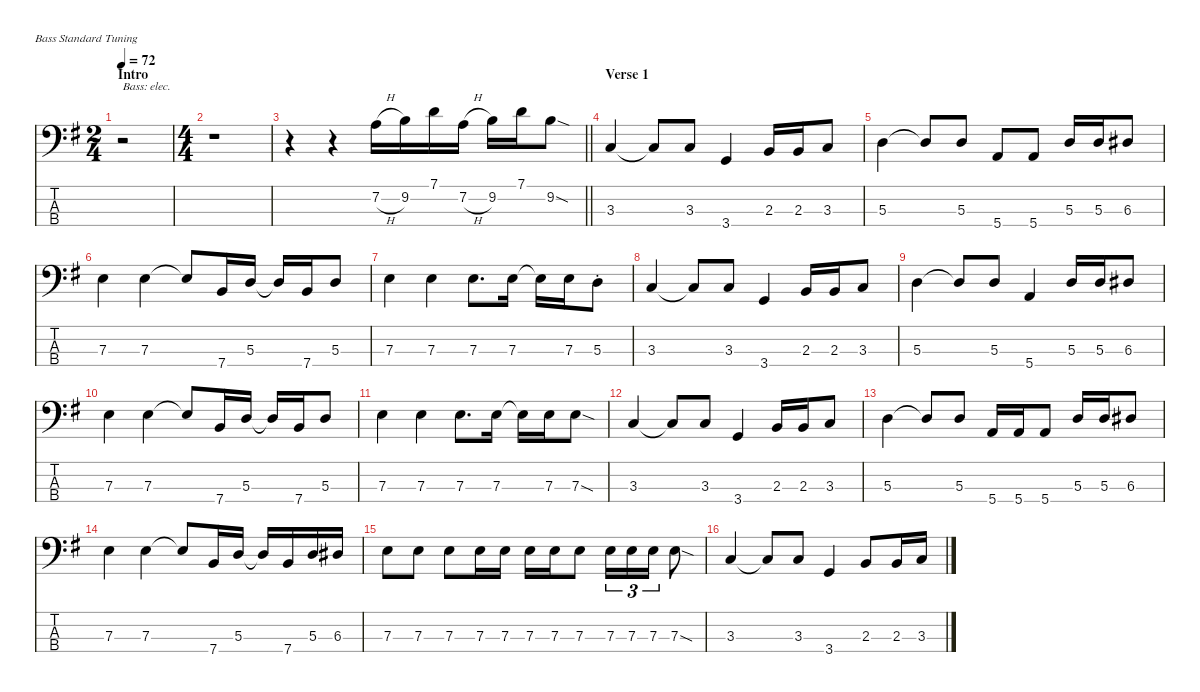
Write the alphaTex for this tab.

\defaultSystemsLayout 4
\hideDynamics
\bracketExtendMode nobrackets
\singleTrackTrackNamePolicy hidden
\multiTrackTrackNamePolicy hidden
\otherSystemsTrackNameOrientation horizontal
\track ("Bass" "el.bs.") {instrument electricbassfinger}
\staff {score tabs}
\tuning (G2 D2 A1 E1)
\ts (2 4)
\beaming (8 2 2)
\section ("" "Intro")
\tempo 72
\clef f4
\ks g
r.2{txt "Bass: elec." dy f instrument electricbassfinger beam Down} |
\ts (4 4)
\beaming (8 2 2 2 2)
r.1{beam Down} |
\barLineRight lightlight
r.4{beam Down} r.4{beam Down} 7.2{h acc forcenatural}.16{beam Down} 9.2{acc forcenatural}.16{beam Down} 7.1{acc forcenatural}.16{beam Down} 7.2{h acc forcenatural}.16{beam Down} 9.2{acc forcenatural}.16{beam Down} 7.1{acc forcenatural}.16{beam Down} 9.2{sod acc forcenatural}.8{beam Down} |
\section ("" "Verse 1")
3.3{acc forcenatural}.4{beam Up} 3.3{t acc forcenatural}.8{beam Up} 3.3{acc forcenatural}.8{beam Up} 3.4{acc forcenatural}.4{beam Up} 2.3{acc forcenatural}.16{beam Up} 2.3{acc forcenatural}.16{beam Up} 3.3{acc forcenatural}.8{beam Up} |
5.3{acc forcenatural}.4{beam Down} 5.3{t acc forcenatural}.8{beam Up} 5.3{acc forcenatural}.8{beam Up} 5.4{acc forcenatural}.8{beam Up} 5.4{acc forcenatural}.8{beam Up} 5.3{acc forcenatural}.16{beam Up} 5.3{acc forcenatural}.16{beam Up} 6.3{acc #}.8{beam Up} |
7.3{acc forcenatural}.4{beam Down} 7.3{acc forcenatural}.4{beam Down} 7.3{t acc forcenatural}.8{beam Up} 7.4{acc forcenatural}.16{beam Up} 5.3{acc forcenatural}.16{beam Up} 5.3{t acc forcenatural}.16{beam Up} 7.4{acc forcenatural}.16{beam Up} 5.3{acc forcenatural}.8{beam Up} |
7.3{acc forcenatural}.4{beam Down} 7.3{acc forcenatural}.4{beam Down} 7.3{acc forcenatural}.8{d beam Down} 7.3{acc forcenatural}.16{beam Down} 7.3{t acc forcenatural}.16{beam Down} 7.3{acc forcenatural}.16{beam Down} 5.3{st acc forcenatural}.8{beam Down} |
3.3{acc forcenatural}.4{beam Up} 3.3{t acc forcenatural}.8{beam Up} 3.3{acc forcenatural}.8{beam Up} 3.4{acc forcenatural}.4{beam Up} 2.3{acc forcenatural}.16{beam Up} 2.3{acc forcenatural}.16{beam Up} 3.3{acc forcenatural}.8{beam Up} |
5.3{acc forcenatural}.4{beam Down} 5.3{t acc forcenatural}.8{beam Up} 5.3{acc forcenatural}.8{beam Up} 5.4{acc forcenatural}.4{beam Up} 5.3{acc forcenatural}.16{beam Up} 5.3{acc forcenatural}.16{beam Up} 6.3{acc #}.8{beam Up} |
7.3{acc forcenatural}.4{beam Down} 7.3{acc forcenatural}.4{beam Down} 7.3{t acc forcenatural}.8{beam Up} 7.4{acc forcenatural}.16{beam Up} 5.3{acc forcenatural}.16{beam Up} 5.3{t acc forcenatural}.16{beam Up} 7.4{acc forcenatural}.16{beam Up} 5.3{acc forcenatural}.8{beam Up} |
7.3{acc forcenatural}.4{beam Down} 7.3{acc forcenatural}.4{beam Down} 7.3{acc forcenatural}.8{d beam Down} 7.3{acc forcenatural}.16{beam Down} 7.3{t acc forcenatural}.16{beam Down} 7.3{acc forcenatural}.16{beam Down} 7.3{sod acc forcenatural}.8{beam Down} |
3.3{acc forcenatural}.4{beam Up} 3.3{t acc forcenatural}.8{beam Up} 3.3{acc forcenatural}.8{beam Up} 3.4{acc forcenatural}.4{beam Up} 2.3{acc forcenatural}.16{beam Up} 2.3{acc forcenatural}.16{beam Up} 3.3{acc forcenatural}.8{beam Up} |
5.3{acc forcenatural}.4{beam Down} 5.3{t acc forcenatural}.8{beam Up} 5.3{acc forcenatural}.8{beam Up} 5.4{acc forcenatural}.16{beam Up} 5.4{acc forcenatural}.16{beam Up} 5.4{acc forcenatural}.8{beam Up} 5.3{acc forcenatural}.16{beam Up} 5.3{acc forcenatural}.16{beam Up} 6.3{acc #}.8{beam Up} |
7.3{acc forcenatural}.4{beam Down} 7.3{acc forcenatural}.4{beam Down} 7.3{t acc forcenatural}.8{beam Up} 7.4{acc forcenatural}.16{beam Up} 5.3{acc forcenatural}.16{beam Up} 5.3{t acc forcenatural}.16{beam Up} 7.4{acc forcenatural}.16{beam Up} 5.3{acc forcenatural}.16{beam Up} 6.3{acc #}.16{beam Up} |
7.3{acc forcenatural}.8{beam Down} 7.3{acc forcenatural}.8{beam Down} 7.3{acc forcenatural}.8{beam Down} 7.3{acc forcenatural}.16{beam Down} 7.3{acc forcenatural}.16{beam Down} 7.3{acc forcenatural}.16{beam Down} 7.3{acc forcenatural}.16{beam Down} 7.3{acc forcenatural}.8{beam Down} 7.3{acc forcenatural}.16{tu (3 2) beam Down} 7.3{acc forcenatural}.16{tu (3 2) beam Down} 7.3{acc forcenatural}.16{tu (3 2) beam Down} 7.3{sod acc forcenatural}.8{beam Down} |
3.3{acc forcenatural}.4{beam Up} 3.3{t acc forcenatural}.8{beam Up} 3.3{acc forcenatural}.8{beam Up} 3.4{acc forcenatural}.4{beam Up} 2.3{acc forcenatural}.8{beam Up} 2.3{acc forcenatural}.16{beam Up} 3.3{acc forcenatural}.16{beam Up}
